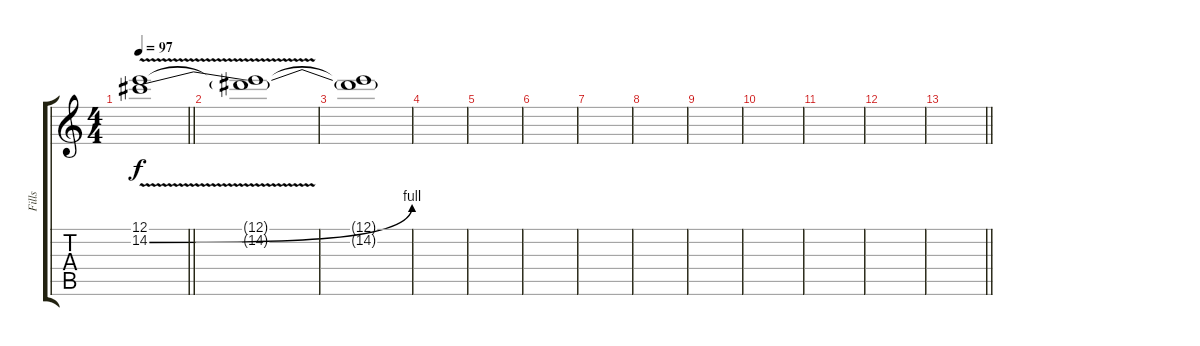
\track ("Fills" "Fills") {instrument distortionguitar}
\staff {score tabs}
\tuning (E4 B3 G3 D3 A2 E2) {hide}
\ts (4 4)
\tempo 97
\clef g2
\barLineRight lightlight
\ks c
(12.1{v} 14.2{be (bend 0 0 60 4)}).1{dy f} |
(12.1{t} 14.2{t}).1 |
(12.1{t} 14.2{t}).1 |
|
|
|
|
|
|
|
|
|
\barLineRight lightlight
